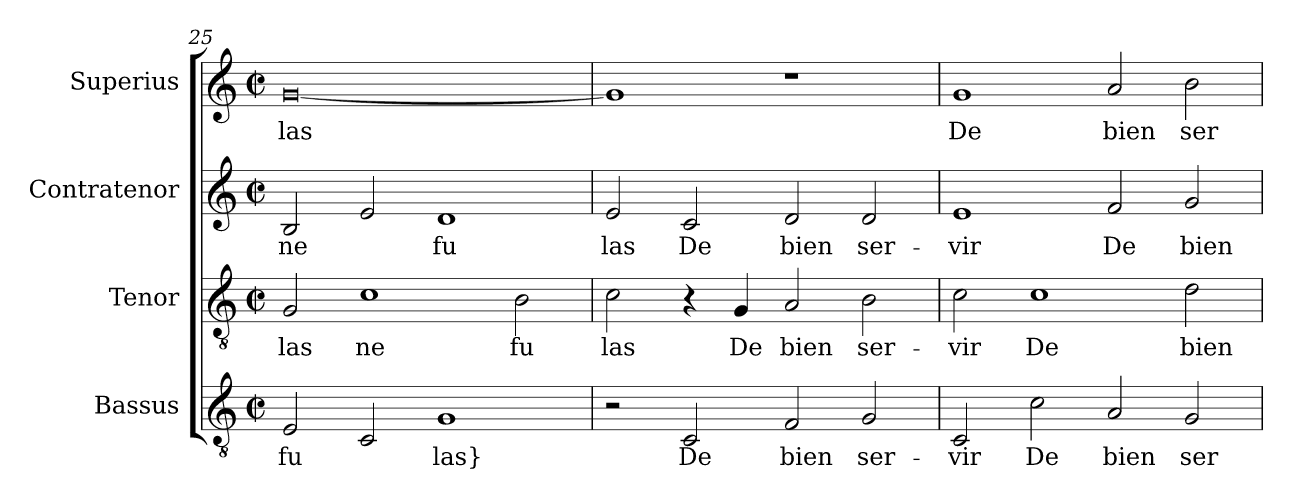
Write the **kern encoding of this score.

**kern	**text	**kern	**text	**kern	**text	**kern	**text
*part4	*part4	*part3	*part3	*part2	*part2	*part1	*part1
*staff4	*staff4	*staff3	*staff3	*staff2	*staff2	*staff1	*staff1
*I"Bassus	*	*I"Tenor	*	*I"Contratenor	*	*I"Superius	*
*	*	*I'T.	*	*	*	*I'S.	*
!!LO:LB:g=z
*clefGv2	*	*clefGv2	*	*clefG2	*	*clefG2	*
*k[]	*	*k[]	*	*k[]	*	*k[]	*
*C:	*	*C:	*	*C:	*	*C:	*
*M2/2	*	*M2/2	*	*M2/2	*	*M2/2	*
*met(c|)	*	*met(c|)	*	*met(c|)	*	*met(c|)	*
=25	=25	=25	=25	=25	=25	=25	=25
2E/	fu	2G/	las	2B/	ne	[0g/	las
2C/	.	1c\	ne	2e/	.	.	.
1G/	las}	.	.	1d/	fu	.	.
.	.	2B\	fu	.	.	.	.
=26	=26	=26	=26	=26	=26	=26	=26
2r	.	2c\	las	2e/	las	1g/]	.
2C/	De	4r	.	2c/	De	.	.
.	.	4G/	De	.	.	.	.
2F/	bien	2A/	bien	2d/	bien	1r	.
2G/	ser-	2B\	ser-	2d/	ser-	.	.
=27	=27	=27	=27	=27	=27	=27	=27
2C/	-vir	2c\	-vir	1e/	-vir	1g/	De
2c\	De	1c\	De	.	.	.	.
2A/	bien	.	.	2f/	De	2a/	bien
2G/	ser-	2d\	bien	2g/	bien	2b\	ser-
=	=	=	=	=	=	=	=
*-	*-	*-	*-	*-	*-	*-	*-
